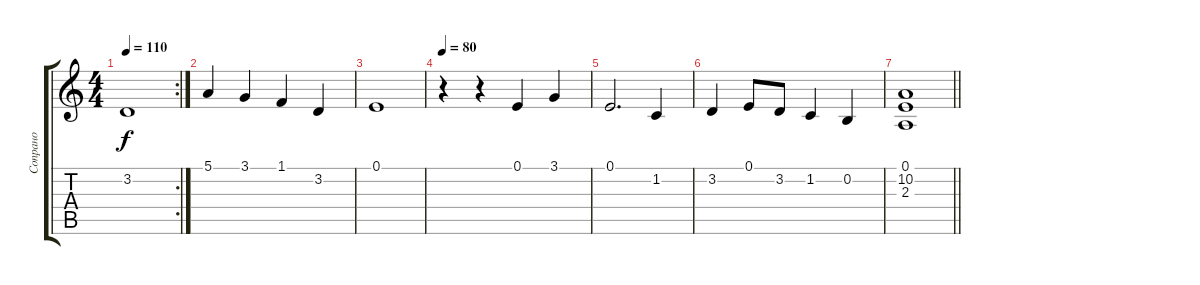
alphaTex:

\track ("Сопрано" "Сопрано") {instrument acousticgrandpiano}
\staff {score tabs}
\tuning (E4 B3 G3 D3 A2 E2) {hide}
\rc 2
\ts (4 4)
\tempo 110
\clef g2
\ks aminor
3.2{t}.1{dy f} |
5.1.4 3.1.4 1.1.4 3.2.4 |
0.1.1 |
\tempo 80
r.4 r.4 0.1.4 3.1.4 |
0.1.2{d} 1.2.4 |
3.2.4 0.1.8 3.2.8 1.2.4 0.2.4 |
\barLineRight lightlight
(0.1 10.2 2.3).1
